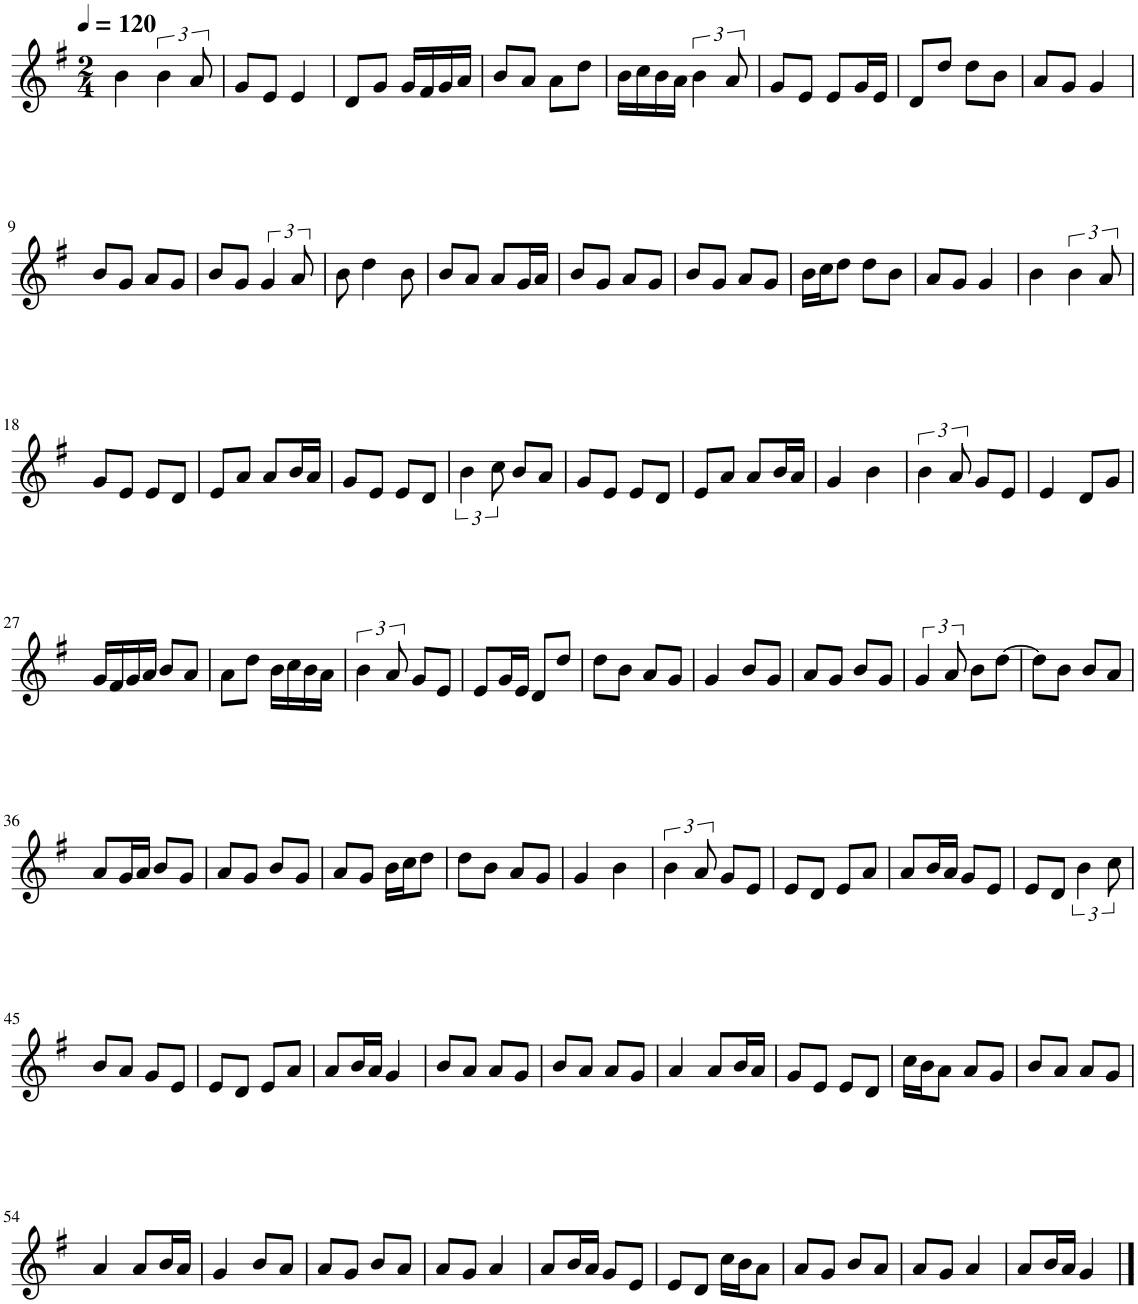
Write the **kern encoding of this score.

**kern
*part1
*staff1
*I"Piano, The Rattlin' Bog
*I'Pno.
*clefG2
*k[f#]
*M2/4
*MM120
=1
4b\
6b\
12a/
=2
8g/L
8e/J
4e/
=3
8d/L
8g/J
16g/LL
16f#/
16g/
16a/JJ
=4
8b/L
8a/J
8a\L
8dd\J
=5
16b\LL
16cc\
16b\
16a\JJ
6b\
12a/
=6
8g/L
8e/J
8e/L
16g/L
16e/JJ
=7
8d/L
8dd/J
8dd\L
8b\J
=8
8a/L
8g/J
4g/
!!LO:LB:g=z
=9
8b/L
8g/J
8a/L
8g/J
=10
8b/L
8g/J
6g/
12a/
=11
8b\
4dd\
8b\
=12
8b/L
8a/J
8a/L
16g/L
16a/JJ
=13
8b/L
8g/J
8a/L
8g/J
=14
8b/L
8g/J
8a/L
8g/J
=15
16b\LL
16cc\J
8dd\J
8dd\L
8b\J
=16
8a/L
8g/J
4g/
=17
4b\
6b\
12a/
!!LO:LB:g=z
=18
8g/L
8e/J
8e/L
8d/J
=19
8e/L
8a/J
8a/L
16b/L
16a/JJ
=20
8g/L
8e/J
8e/L
8d/J
=21
6b\
12cc\
8b/L
8a/J
=22
8g/L
8e/J
8e/L
8d/J
=23
8e/L
8a/J
8a/L
16b/L
16a/JJ
=24
4g/
4b\
=25
6b\
12a/
8g/L
8e/J
=26
4e/
8d/L
8g/J
!!LO:LB:g=z
=27
16g/LL
16f#/
16g/
16a/JJ
8b/L
8a/J
=28
8a\L
8dd\J
16b\LL
16cc\
16b\
16a\JJ
=29
6b\
12a/
8g/L
8e/J
=30
8e/L
16g/L
16e/JJ
8d/L
8dd/J
=31
8dd\L
8b\J
8a/L
8g/J
=32
4g/
8b/L
8g/J
=33
8a/L
8g/J
8b/L
8g/J
=34
6g/
12a/
8b\L
[8dd\J
=35
8dd\L]
8b\J
8b/L
8a/J
!!LO:LB:g=z
=36
8a/L
16g/L
16a/JJ
8b/L
8g/J
=37
8a/L
8g/J
8b/L
8g/J
=38
8a/L
8g/J
16b\LL
16cc\J
8dd\J
=39
8dd\L
8b\J
8a/L
8g/J
=40
4g/
4b\
=41
6b\
12a/
8g/L
8e/J
=42
8e/L
8d/J
8e/L
8a/J
=43
8a/L
16b/L
16a/JJ
8g/L
8e/J
=44
8e/L
8d/J
6b\
12cc\
!!LO:LB:g=z
=45
8b/L
8a/J
8g/L
8e/J
=46
8e/L
8d/J
8e/L
8a/J
=47
8a/L
16b/L
16a/JJ
4g/
=48
8b/L
8a/J
8a/L
8g/J
=49
8b/L
8a/J
8a/L
8g/J
=50
4a/
8a/L
16b/L
16a/JJ
=51
8g/L
8e/J
8e/L
8d/J
=52
16cc\LL
16b\J
8a\J
8a/L
8g/J
=53
8b/L
8a/J
8a/L
8g/J
!!LO:LB:g=z
=54
4a/
8a/L
16b/L
16a/JJ
=55
4g/
8b/L
8a/J
=56
8a/L
8g/J
8b/L
8a/J
=57
8a/L
8g/J
4a/
=58
8a/L
16b/L
16a/JJ
8g/L
8e/J
=59
8e/L
8d/J
16cc\LL
16b\J
8a\J
=60
8a/L
8g/J
8b/L
8a/J
=61
8a/L
8g/J
4a/
=62
8a/L
16b/L
16a/JJ
4g/
==
*-
